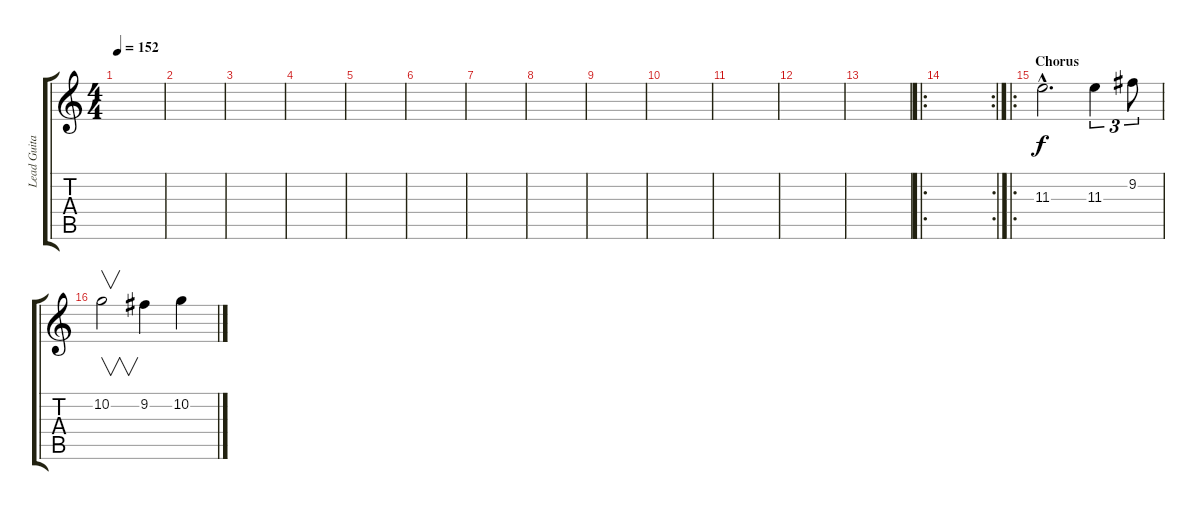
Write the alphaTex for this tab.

\track ("Lead Guitar" "Lead Guita") {instrument distortionguitar}
\staff {score tabs}
\tuning (D4 A3 F3 C3 G2 D2) {hide}
\ts (4 4)
\tempo 152
\clef g2
\ks c
|
|
|
|
|
|
|
|
|
|
|
|
|
\ro
\rc 2
|
\ro
\section ("" "Chorus")
11.3{hac}.2{d dy f} 11.3.4{tu (3 2)} 9.2.8{tu (3 2)} |
10.2.2{v} 9.2.4 10.2.4
